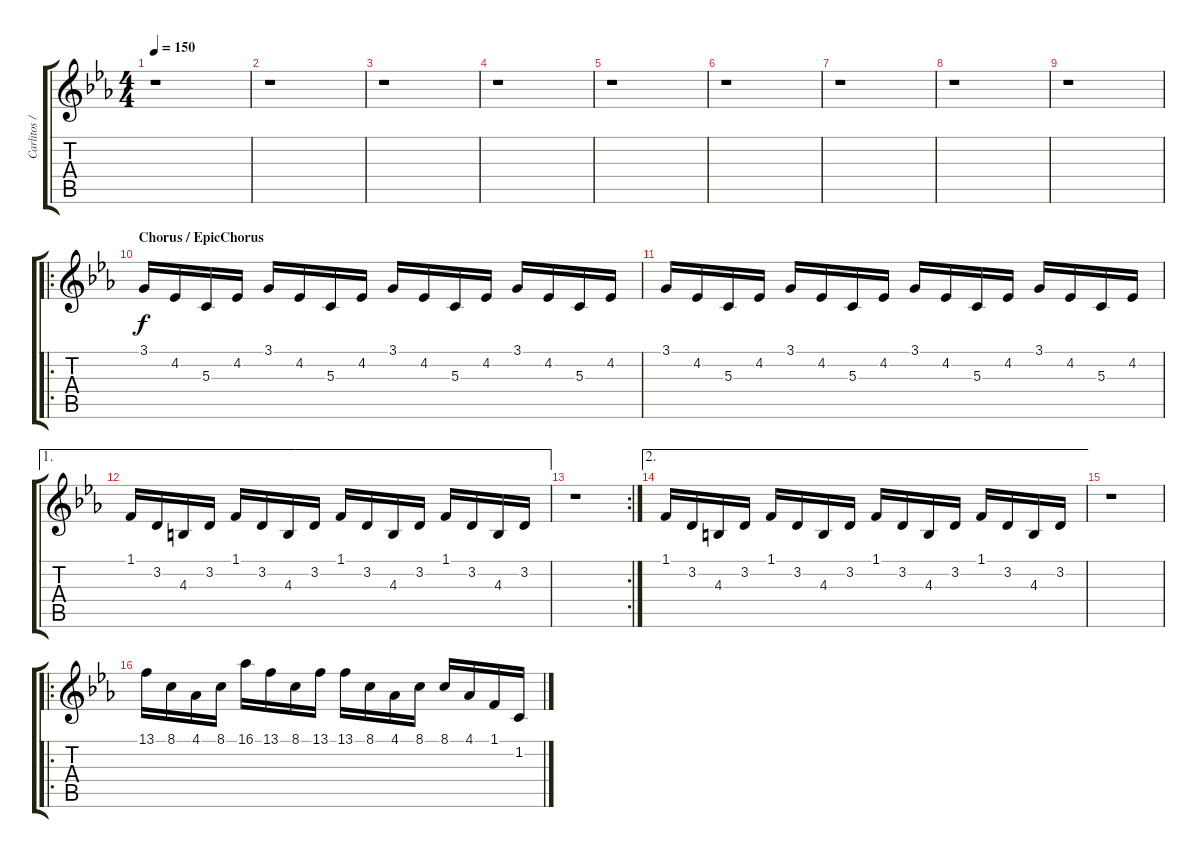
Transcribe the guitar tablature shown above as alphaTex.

\track ("Carlitos / Ale" "Carlitos /") {instrument harpsichord}
\staff {score tabs}
\tuning (E4 B3 G3 D3 A2 E2) {hide}
\ts (4 4)
\tempo 150
\clef g2
\ks cminor
r.1{dy f} |
r.1 |
r.1 |
r.1 |
r.1 |
r.1 |
r.1 |
r.1 |
r.1 |
\ro
\section ("" "Chorus / EpicChorus")
3.1.16 4.2.16 5.3.16 4.2.16 3.1.16 4.2.16 5.3.16 4.2.16 3.1.16 4.2.16 5.3.16 4.2.16 3.1.16 4.2.16 5.3.16 4.2.16 |
3.1.16 4.2.16 5.3.16 4.2.16 3.1.16 4.2.16 5.3.16 4.2.16 3.1.16 4.2.16 5.3.16 4.2.16 3.1.16 4.2.16 5.3.16 4.2.16 |
\ae 1
1.1.16 3.2.16 4.3.16 3.2.16 1.1.16 3.2.16 4.3.16 3.2.16 1.1.16 3.2.16 4.3.16 3.2.16 1.1.16 3.2.16 4.3.16 3.2.16 |
\rc 2
r.1 |
\ae 2
1.1.16 3.2.16 4.3.16 3.2.16 1.1.16 3.2.16 4.3.16 3.2.16 1.1.16 3.2.16 4.3.16 3.2.16 1.1.16 3.2.16 4.3.16 3.2.16 |
r.1 |
\ro
13.1.16 8.1.16 4.1.16 8.1.16 16.1.16 13.1.16 8.1.16 13.1.16 13.1.16 8.1.16 4.1.16 8.1.16 8.1.16 4.1.16 1.1.16 1.2.16
